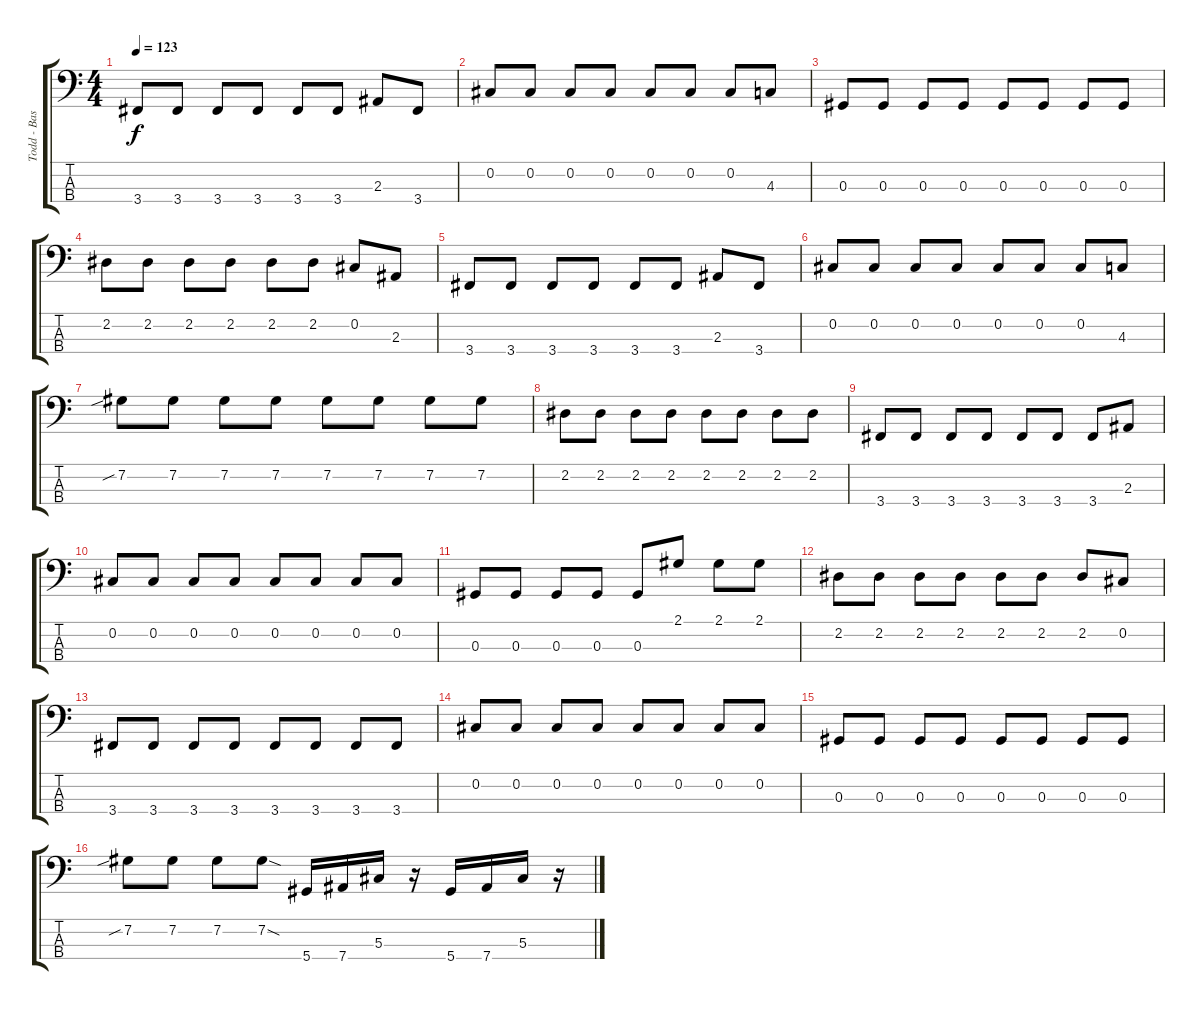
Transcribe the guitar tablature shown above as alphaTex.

\track ("Todd - Bass" "Todd - Bas") {instrument electricbasspick}
\staff {score tabs}
\tuning (Gb2 Db2 Ab1 Eb1) {hide}
\ts (4 4)
\tempo 123
\clef f4
\ks c
3.4.8{dy f} 3.4.8 3.4.8 3.4.8 3.4.8 3.4.8 2.3.8 3.4.8 |
0.2.8 0.2.8 0.2.8 0.2.8 0.2.8 0.2.8 0.2.8 4.3.8 |
0.3.8 0.3.8 0.3.8 0.3.8 0.3.8 0.3.8 0.3.8 0.3.8 |
2.2.8 2.2.8 2.2.8 2.2.8 2.2.8 2.2.8 0.2.8 2.3.8 |
3.4.8 3.4.8 3.4.8 3.4.8 3.4.8 3.4.8 2.3.8 3.4.8 |
0.2.8 0.2.8 0.2.8 0.2.8 0.2.8 0.2.8 0.2.8 4.3.8 |
7.2{sib}.8 7.2.8 7.2.8 7.2.8 7.2.8 7.2.8 7.2.8 7.2.8 |
2.2.8 2.2.8 2.2.8 2.2.8 2.2.8 2.2.8 2.2.8 2.2.8 |
3.4.8 3.4.8 3.4.8 3.4.8 3.4.8 3.4.8 3.4.8 2.3.8 |
0.2.8 0.2.8 0.2.8 0.2.8 0.2.8 0.2.8 0.2.8 0.2.8 |
0.3.8 0.3.8 0.3.8 0.3.8 0.3.8 2.1.8 2.1.8 2.1.8 |
2.2.8 2.2.8 2.2.8 2.2.8 2.2.8 2.2.8 2.2.8 0.2.8 |
3.4.8 3.4.8 3.4.8 3.4.8 3.4.8 3.4.8 3.4.8 3.4.8 |
0.2.8 0.2.8 0.2.8 0.2.8 0.2.8 0.2.8 0.2.8 0.2.8 |
0.3.8 0.3.8 0.3.8 0.3.8 0.3.8 0.3.8 0.3.8 0.3.8 |
7.2{sib}.8 7.2.8 7.2.8 7.2{sod}.8 5.4.16 7.4.16 5.3.16 r.16 5.4.16 7.4.16 5.3.16 r.16
